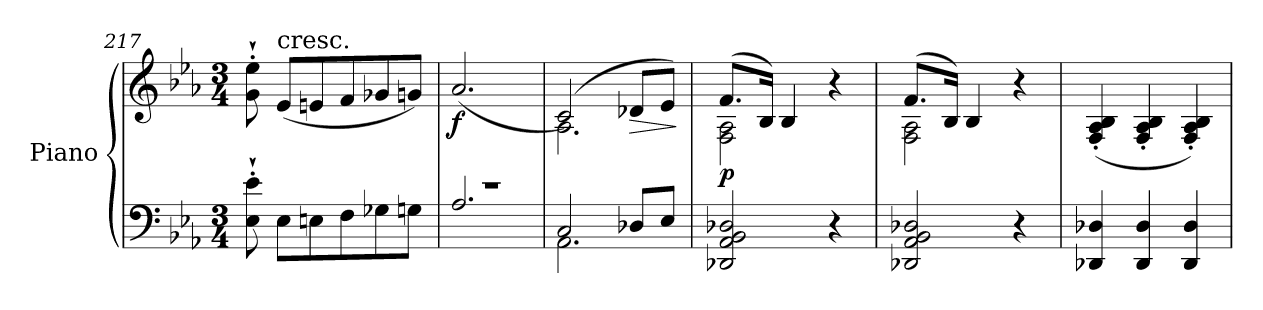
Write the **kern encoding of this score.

**kern	**kern	**dynam
*part1	*part1	*part1
*staff2	*staff1	*staff1/2
*I"Piano	*	*
*I'Pno	*	*
*clefF4	*clefG2	*
*k[b-e-a-]	*k[b-e-a-]	*
*E-:	*E-:	*
*M3/4	*M3/4	*
=217	=217	=217
8E-\'` 8e-\'`	8g\'` 8ee-\'`	.
!	!LO:TX:a:t=cresc.	!
8E-\L	(<8e-/L	.
8En\	8en/	.
8F\	8f/	.
8G-X\	8g-X/	.
8Gn\J	8gn/J)	.
=218	=218	=218
*^	*	*
!	!	!	!LO:DY:b
2.r	2.A-/	(<2.a-/	f
=219	=219	=219	=219
*	*	*^	*
2C/	2.AA-\	(>2c/)	2.A-\	.
!	!	!	!	!LO:HP:b
8D-X/L	.	8d-X/L	.	>
8E-/J	.	8e-/J)	.	.
*v	*v	*	*	*
*	*v	*v	*
.	.	]
=220	=220	=220
*	*^	*
!	!	!	!LO:DY:b
2DD-X/ 2AA-/ 2BB-/ 2D-X/	(>8.f/L	2F\ 2A-\	p
.	16B-/Jk)	.	.
.	4B-/	.	.
4r	4r	4ryy	.
!!LO:LB:g=z	!!
=221	=221	=221	=221
2DD-X/ 2AA-/ 2BB-/ 2D-X/	(>8.f/L	2F\ 2A-\	.
.	16B-/Jk)	.	.
.	4B-/	.	.
4r	4r	4ryy	.
*	*v	*v	*
=222	=222	=222
4DD-X/ 4D-X/	(<4F/' 4A-/' 4B-/'	.
4DD-/ 4D-/	4F/' 4A-/' 4B-/'	.
4DD-/ 4D-/	4F/' 4A-/' 4B-/')	.
=	=	=
*-	*-	*-
